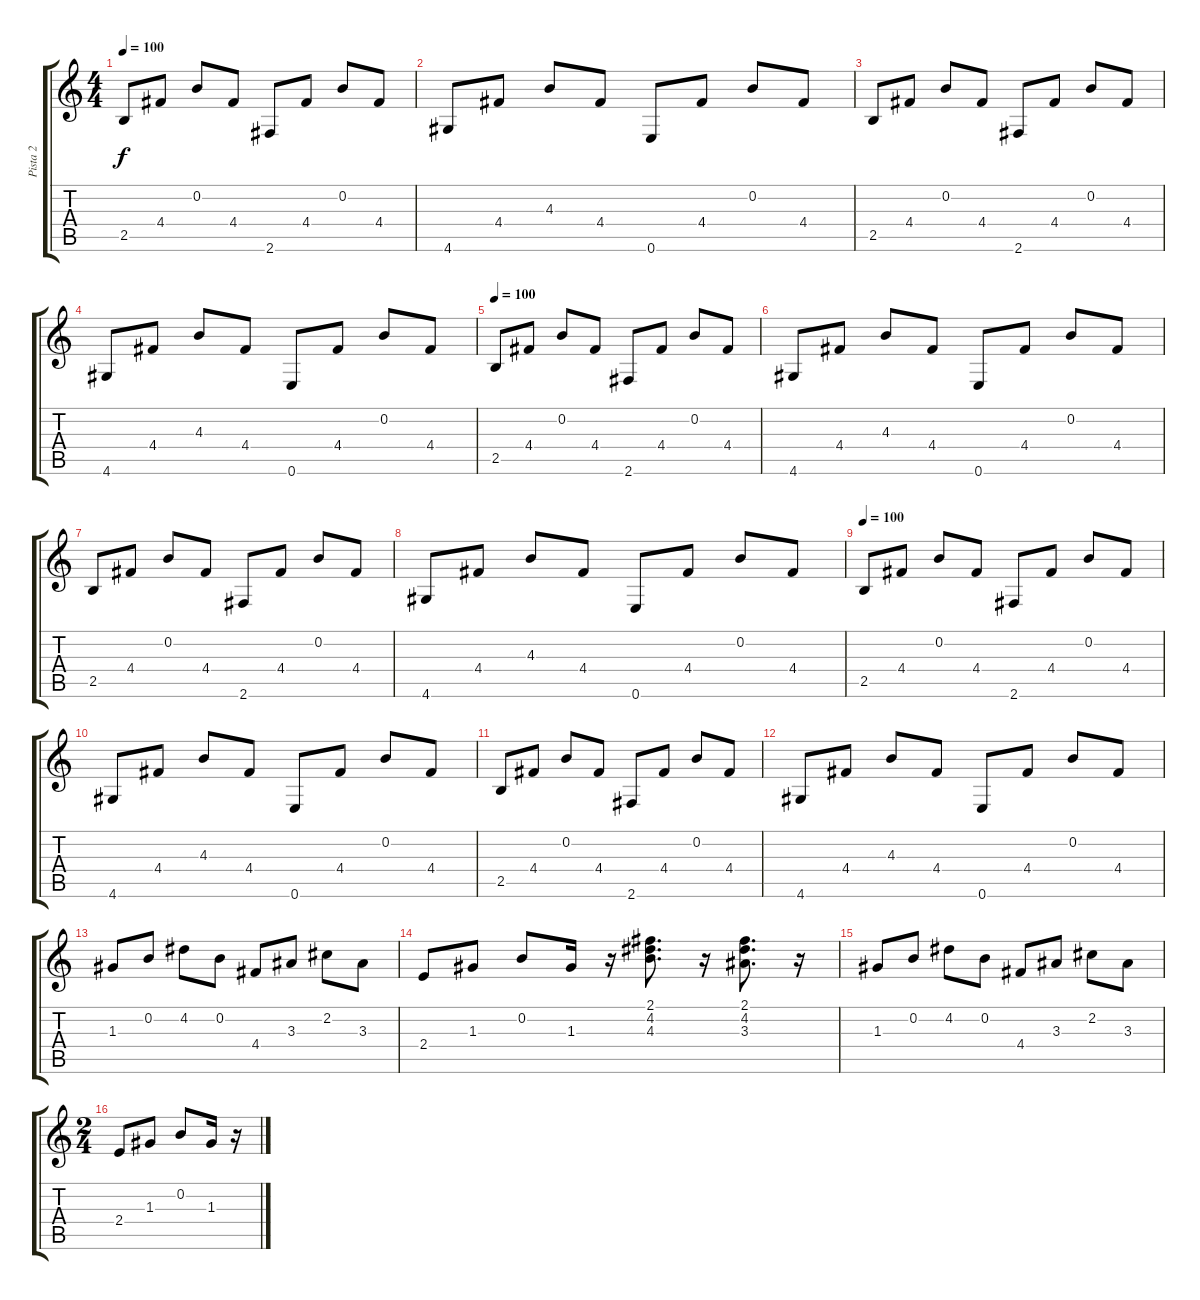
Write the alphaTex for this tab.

\track ("Pista 2" "Pista 2") {instrument acousticguitarsteel}
\staff {score tabs}
\tuning (E4 B3 G3 D3 A2 E2) {hide}
\ts (4 4)
\tempo 100
\clef g2
\ks c
2.5.8{dy f} 4.4.8 0.2.8 4.4.8 2.6.8 4.4.8 0.2.8 4.4.8 |
4.6.8 4.4.8 4.3.8 4.4.8 0.6.8 4.4.8 0.2.8 4.4.8 |
2.5.8 4.4.8 0.2.8 4.4.8 2.6.8 4.4.8 0.2.8 4.4.8 |
4.6.8 4.4.8 4.3.8 4.4.8 0.6.8 4.4.8 0.2.8 4.4.8 |
\tempo 100
2.5.8 4.4.8 0.2.8 4.4.8 2.6.8 4.4.8 0.2.8 4.4.8 |
4.6.8 4.4.8 4.3.8 4.4.8 0.6.8 4.4.8 0.2.8 4.4.8 |
2.5.8 4.4.8 0.2.8 4.4.8 2.6.8 4.4.8 0.2.8 4.4.8 |
4.6.8 4.4.8 4.3.8 4.4.8 0.6.8 4.4.8 0.2.8 4.4.8 |
\tempo 100
2.5.8 4.4.8 0.2.8 4.4.8 2.6.8 4.4.8 0.2.8 4.4.8 |
4.6.8 4.4.8 4.3.8 4.4.8 0.6.8 4.4.8 0.2.8 4.4.8 |
2.5.8 4.4.8 0.2.8 4.4.8 2.6.8 4.4.8 0.2.8 4.4.8 |
4.6.8 4.4.8 4.3.8 4.4.8 0.6.8 4.4.8 0.2.8 4.4.8 |
1.3.8 0.2.8 4.2.8 0.2.8 4.4.8 3.3.8 2.2.8 3.3.8 |
2.4.8 1.3.8 0.2.8 1.3.16 r.16 (2.1 4.2 4.3).8{d} r.16 (2.1 4.2 3.3).8{d} r.16 |
1.3.8 0.2.8 4.2.8 0.2.8 4.4.8 3.3.8 2.2.8 3.3.8 |
\ts (2 4)
2.4.8 1.3.8 0.2.8 1.3.16 r.16
